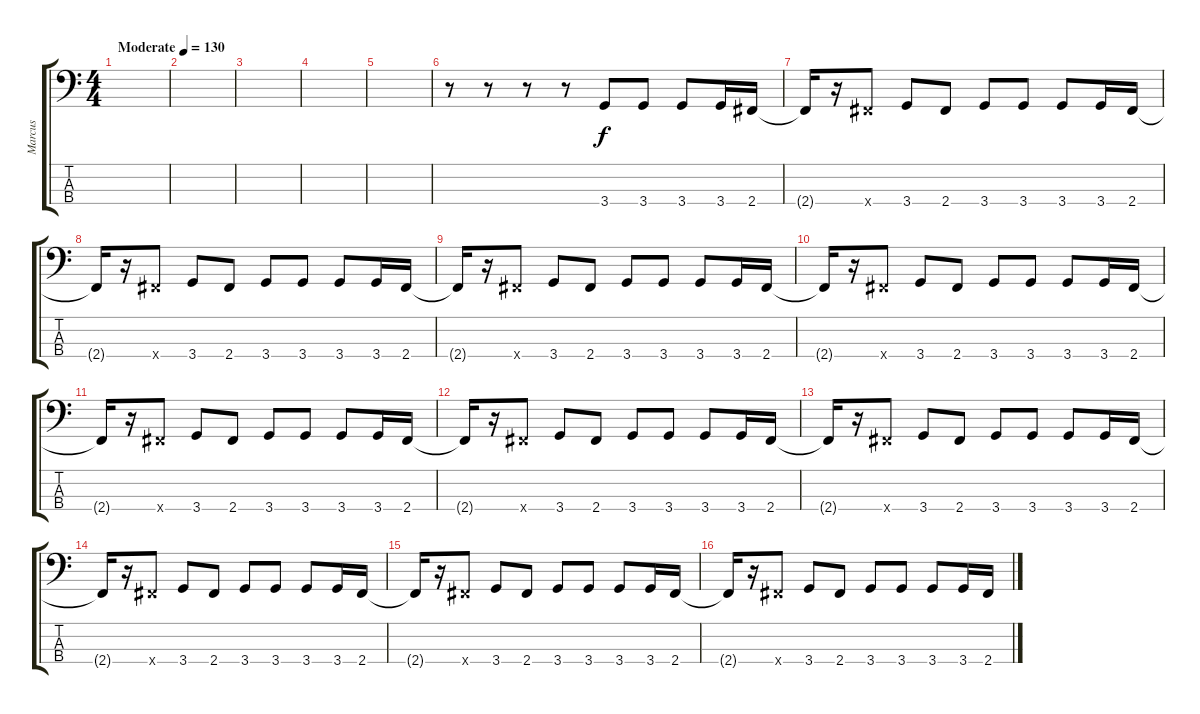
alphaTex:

\track ("Marcus" "Marcus") {instrument electricbassfinger}
\staff {score tabs}
\tuning (G2 D2 A1 E1) {hide}
\ts (4 4)
\tempo (130 "Moderate")
\clef f4
\ks c
|
|
|
|
|
r.8 r.8 r.8 r.8 3.4.8 3.4.8 3.4.8 3.4.16 2.4.16 |
2.4{t}.16 r.16 2.4{x}.8 3.4.8 2.4.8 3.4.8 3.4.8 3.4.8 3.4.16 2.4.16 |
2.4{t}.16 r.16 2.4{x}.8 3.4.8 2.4.8 3.4.8 3.4.8 3.4.8 3.4.16 2.4.16 |
2.4{t}.16 r.16 2.4{x}.8 3.4.8 2.4.8 3.4.8 3.4.8 3.4.8 3.4.16 2.4.16 |
2.4{t}.16 r.16 2.4{x}.8 3.4.8 2.4.8 3.4.8 3.4.8 3.4.8 3.4.16 2.4.16 |
2.4{t}.16 r.16 2.4{x}.8 3.4.8 2.4.8 3.4.8 3.4.8 3.4.8 3.4.16 2.4.16 |
2.4{t}.16 r.16 2.4{x}.8 3.4.8 2.4.8 3.4.8 3.4.8 3.4.8 3.4.16 2.4.16 |
2.4{t}.16 r.16 2.4{x}.8 3.4.8 2.4.8 3.4.8 3.4.8 3.4.8 3.4.16 2.4.16 |
2.4{t}.16 r.16 2.4{x}.8 3.4.8 2.4.8 3.4.8 3.4.8 3.4.8 3.4.16 2.4.16 |
2.4{t}.16 r.16 2.4{x}.8 3.4.8 2.4.8 3.4.8 3.4.8 3.4.8 3.4.16 2.4.16 |
2.4{t}.16 r.16 2.4{x}.8 3.4.8 2.4.8 3.4.8 3.4.8 3.4.8 3.4.16 2.4.16
